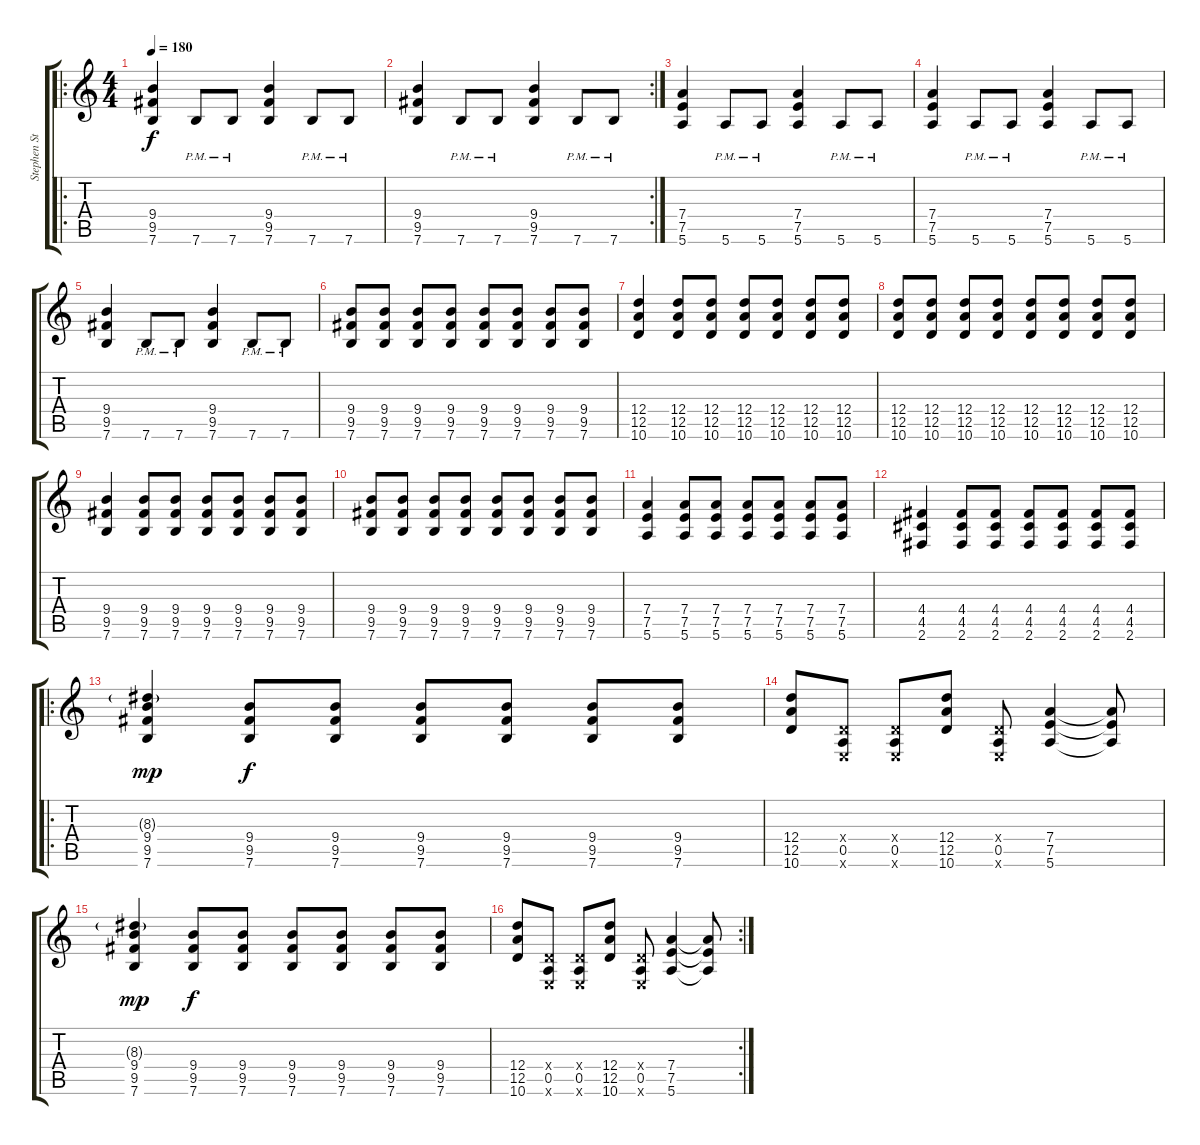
\track ("Stephen Stills" "Stephen St") {instrument overdrivenguitar}
\staff {score tabs}
\tuning (E4 B3 G3 D3 A2 E2) {hide}
\ro
\ts (4 4)
\tempo 180
\clef g2
\ks c
(9.4 9.5 7.6).4{dy f} 7.6{pm}.8 7.6{pm}.8 (9.4 9.5 7.6).4 7.6{pm}.8 7.6{pm}.8 |
\rc 2
(9.4 9.5 7.6).4 7.6{pm}.8 7.6{pm}.8 (9.4 9.5 7.6).4 7.6{pm}.8 7.6{pm}.8 |
(7.4 7.5 5.6).4 5.6{pm}.8 5.6{pm}.8 (7.4 7.5 5.6).4 5.6{pm}.8 5.6{pm}.8 |
(7.4 7.5 5.6).4 5.6{pm}.8 5.6{pm}.8 (7.4 7.5 5.6).4 5.6{pm}.8 5.6{pm}.8 |
(9.4 9.5 7.6).4 7.6{pm}.8 7.6{pm}.8 (9.4 9.5 7.6).4 7.6{pm}.8 7.6{pm}.8 |
(9.4 9.5 7.6).8 (9.4 9.5 7.6).8 (9.4 9.5 7.6).8 (9.4 9.5 7.6).8 (9.4 9.5 7.6).8 (9.4 9.5 7.6).8 (9.4 9.5 7.6).8 (9.4 9.5 7.6).8 |
(12.4 12.5 10.6).4 (12.4 12.5 10.6).8 (12.4 12.5 10.6).8 (12.4 12.5 10.6).8 (12.4 12.5 10.6).8 (12.4 12.5 10.6).8 (12.4 12.5 10.6).8 |
(12.4 12.5 10.6).8 (12.4 12.5 10.6).8 (12.4 12.5 10.6).8 (12.4 12.5 10.6).8 (12.4 12.5 10.6).8 (12.4 12.5 10.6).8 (12.4 12.5 10.6).8 (12.4 12.5 10.6).8 |
(9.4 9.5 7.6).4 (9.4 9.5 7.6).8 (9.4 9.5 7.6).8 (9.4 9.5 7.6).8 (9.4 9.5 7.6).8 (9.4 9.5 7.6).8 (9.4 9.5 7.6).8 |
(9.4 9.5 7.6).8 (9.4 9.5 7.6).8 (9.4 9.5 7.6).8 (9.4 9.5 7.6).8 (9.4 9.5 7.6).8 (9.4 9.5 7.6).8 (9.4 9.5 7.6).8 (9.4 9.5 7.6).8 |
(7.4 7.5 5.6).4 (7.4 7.5 5.6).8 (7.4 7.5 5.6).8 (7.4 7.5 5.6).8 (7.4 7.5 5.6).8 (7.4 7.5 5.6).8 (7.4 7.5 5.6).8 |
(4.4 4.5 2.6).4 (4.4 4.5 2.6).8 (4.4 4.5 2.6).8 (4.4 4.5 2.6).8 (4.4 4.5 2.6).8 (4.4 4.5 2.6).8 (4.4 4.5 2.6).8 |
\ro
(8.3{g} 9.4 9.5 7.6).4{dy mp} (9.4 9.5 7.6).8{dy f} (9.4 9.5 7.6).8 (9.4 9.5 7.6).8 (9.4 9.5 7.6).8 (9.4 9.5 7.6).8 (9.4 9.5 7.6).8 |
(12.4 12.5 10.6).8 (0.4{x} 0.5 0.6{x}).8 (0.4{x} 0.5 0.6{x}).8 (12.4 12.5 10.6).8 (0.4{x} 0.5 0.6{x}).8 (7.4 7.5 5.6).4 (7.4{t} 7.5{t} 5.6{t}).8 |
(8.3{g} 9.4 9.5 7.6).4{dy mp} (9.4 9.5 7.6).8{dy f} (9.4 9.5 7.6).8 (9.4 9.5 7.6).8 (9.4 9.5 7.6).8 (9.4 9.5 7.6).8 (9.4 9.5 7.6).8 |
\rc 2
(12.4 12.5 10.6).8 (0.4{x} 0.5 0.6{x}).8 (0.4{x} 0.5 0.6{x}).8 (12.4 12.5 10.6).8 (0.4{x} 0.5 0.6{x}).8 (7.4 7.5 5.6).4 (7.4{t} 7.5{t} 5.6{t}).8
